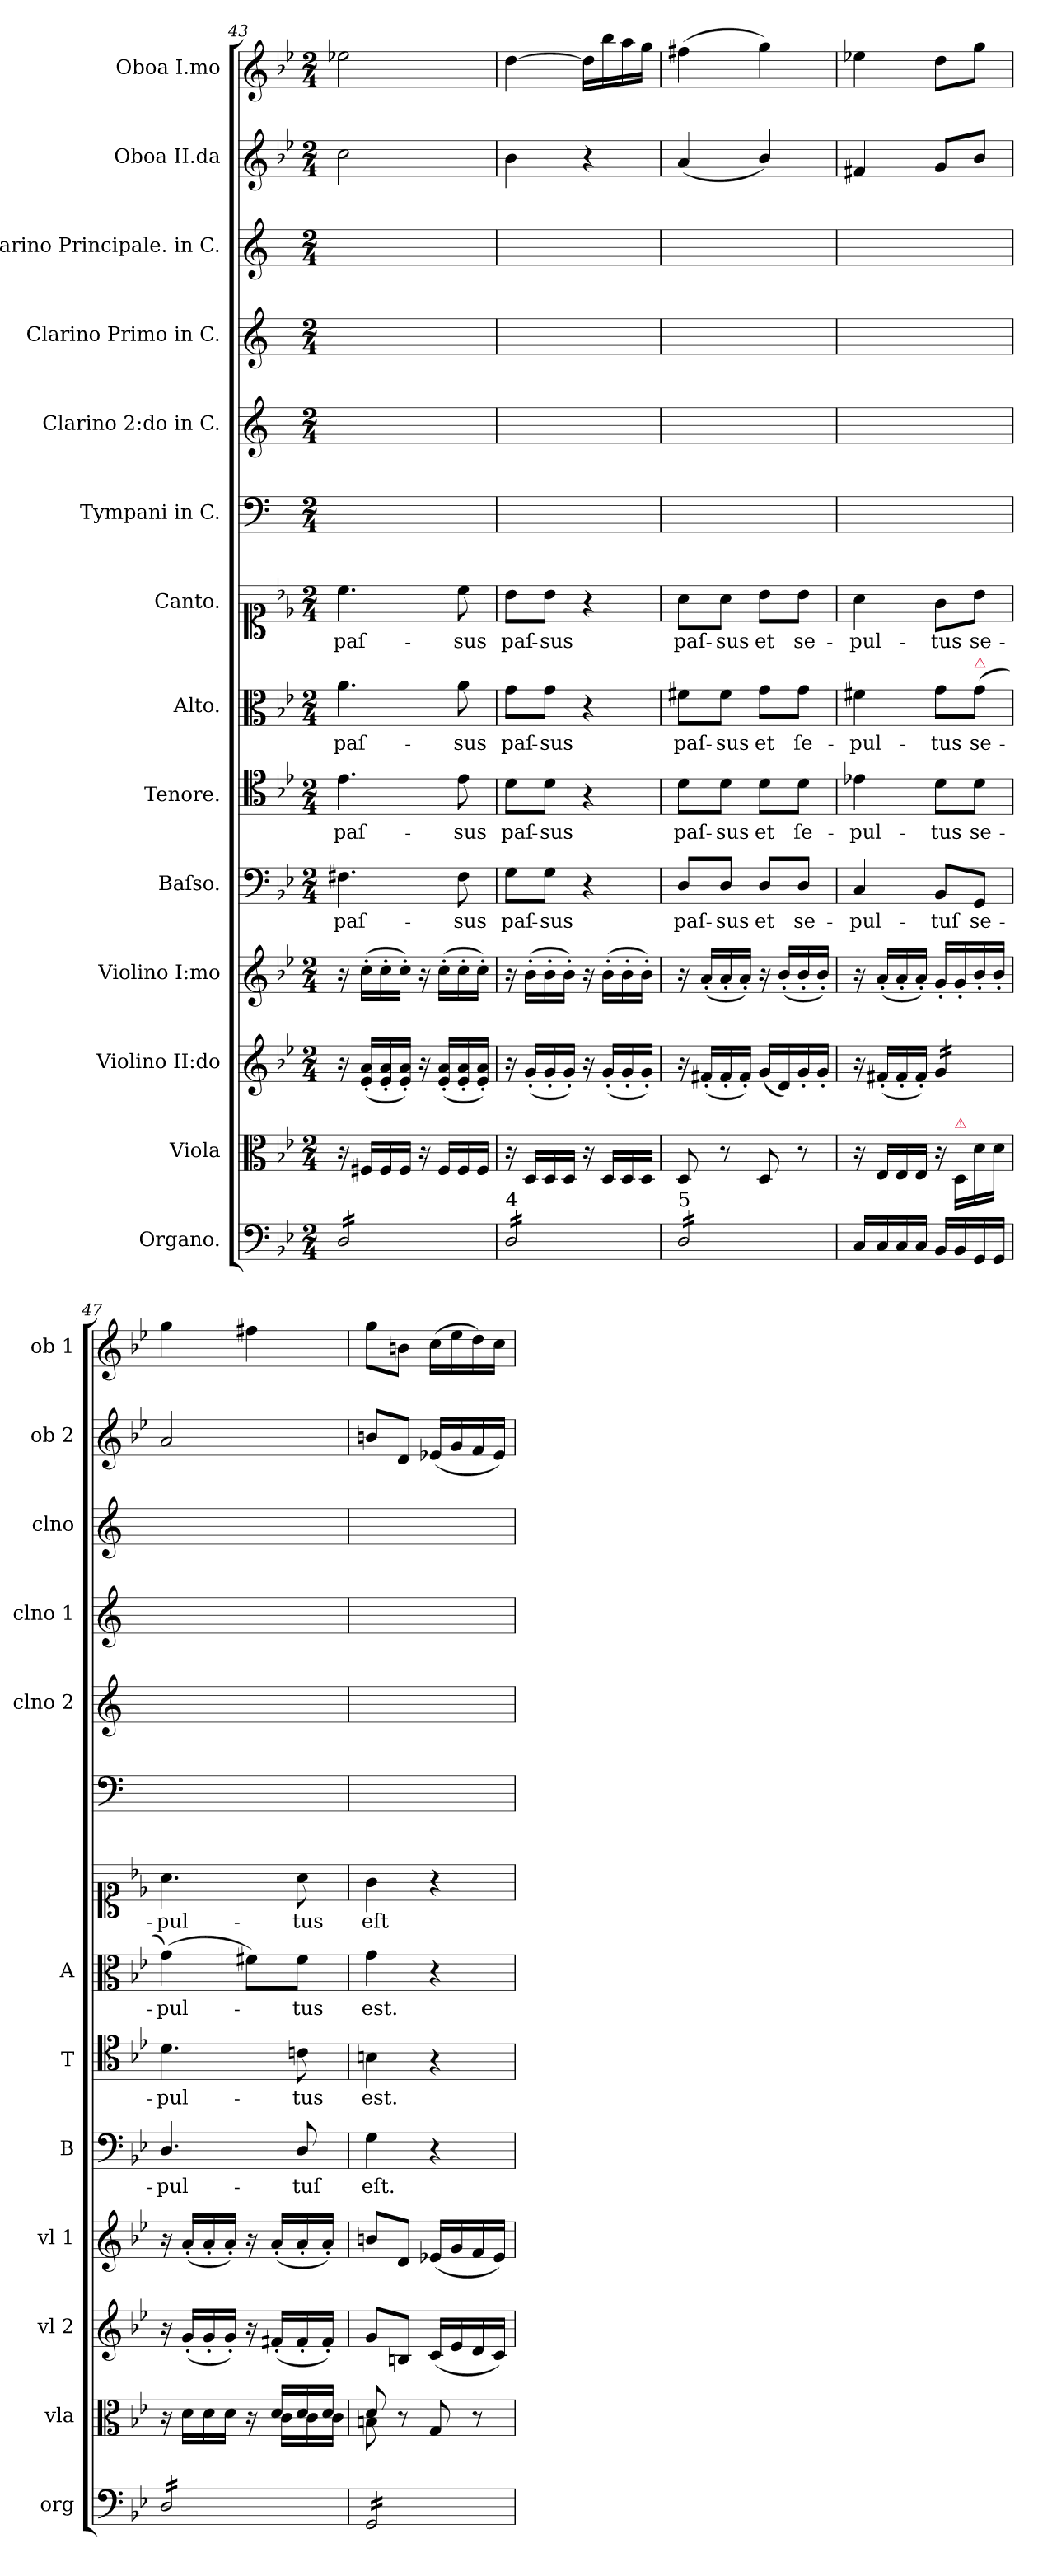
**kern	**kern	**kern	**kern	**kern	**text	**kern	**text	**kern	**text	**kern	**text	**kern	**kern	**kern	**kern	**kern	**kern
*part14	*part13	*part12	*part11	*part10	*part10	*part9	*part9	*part8	*part8	*part7	*part7	*part6	*part5	*part4	*part3	*part2	*part1
*staff14	*staff13	*staff12	*staff11	*staff10	*staff10	*staff9	*staff9	*staff8	*staff8	*staff7	*staff7	*staff6	*staff5	*staff4	*staff3	*staff2	*staff1
*I"Organo.	*I"Viola	*I"Violino II:do	*I"Violino I:mo	*I"Baſso.	*	*I"Tenore.	*	*I"Alto.	*	*I"Canto.	*	*I"Tympani in C.	*I"Clarino 2:do in C.	*I"Clarino Primo in C.	*I"Clarino Principale. in C.	*I"Oboa II.da	*I"Oboa I.mo
*I'org	*I'vla	*I'vl 2	*I'vl 1	*I'B	*	*I'T	*	*I'A	*	*	*	*	*I'clno 2	*I'clno 1	*I'clno	*I'ob 2	*I'ob 1
*clefF4	*clefC3	*clefG2	*clefG2	*clefF4	*	*clefC4	*	*clefC3	*	*clefC1	*	*clefF4	*clefG2	*clefG2	*clefG2	*clefG2	*clefG2
*k[b-e-]	*k[b-e-]	*k[b-e-]	*k[b-e-]	*k[b-e-]	*	*k[b-e-]	*	*k[b-e-]	*	*k[b-e-]	*	*k[]	*k[]	*k[]	*k[]	*k[b-e-]	*k[b-e-]
*g:	*g:	*g:	*g:	*g:	*	*g:	*	*g:	*	*g:	*	*	*	*	*	*g:	*g:
*M2/4	*M2/4	*M2/4	*M2/4	*M2/4	*	*M2/4	*	*M2/4	*	*M2/4	*	*M2/4	*M2/4	*M2/4	*M2/4	*M2/4	*M2/4
=43	=43	=43	=43	=43	=43	=43	=43	=43	=43	=43	=43	=43	=43	=43	=43	=43	=43
!LO:TX:a:t=3	!	!	!	!	!	!	!	!	!	!	!	!	!	!	!	!	!
!	!	!	!	!	!LO:LY:i	!	!LO:LY:i	!	!LO:LY:i	!	!LO:LY:i	!	!	!	!	!	!
*tremolo	*	*	*	*	*	*	*	*	*	*	*	*	*	*	*	*	*
16D/LL	16r	16r	16r	4.F#X\	paſ-	4.e-\	paſ-	4.a\	paſ-	4.cc\	paſ-	2ryy	2ryy	2ryy	2ryy	2cc\	2ee-X\
16D/	16F#X/LL	(<16e-'</ 16a'</LL	(>16cc'>\LL	.	.	.	.	.	.	.	.	.	.	.	.	.	.
16D/	16F#/	16e-'</ 16a'</	16cc'>\	.	.	.	.	.	.	.	.	.	.	.	.	.	.
16D/	16F#/JJ	16e-'</ 16a'</JJ)	16cc'>\JJ)	.	.	.	.	.	.	.	.	.	.	.	.	.	.
16D/	16r	16r	16r	.	.	.	.	.	.	.	.	.	.	.	.	.	.
16D/	16F#/LL	(<16e-'</ 16a'</LL	(>16cc'>\LL	.	.	.	.	.	.	.	.	.	.	.	.	.	.
!	!	!	!	!	!LO:LY:i	!	!LO:LY:i	!	!LO:LY:i	!	!LO:LY:i	!	!	!	!	!	!
16D/	16F#/	16e-'</ 16a'</	16cc'>\	8F#\	-sus	8e-\	-sus	8a\	-sus	8cc\	-sus	.	.	.	.	.	.
16D/JJ	16F#/JJ	16e-'</ 16a'</JJ)	16cc'>\JJ)	.	.	.	.	.	.	.	.	.	.	.	.	.	.
=44	=44	=44	=44	=44	=44	=44	=44	=44	=44	=44	=44	=44	=44	=44	=44	=44	=44
!LO:TX:a:t=4	!	!	!	!	!	!	!	!	!	!	!	!	!	!	!	!	!
!	!	!	!	!	!LO:LY:i	!	!LO:LY:i	!	!LO:LY:i	!	!LO:LY:i	!	!	!	!	!	!
16D/LL	16r	16r	16r	8G\L	paſ-	8d\L	paſ-	8g\L	paſ-	8b-\L	paſ-	2ryy	2ryy	2ryy	2ryy	4b-\	[4dd\
16D/	16D/LL	(<16g'</LL	(>16b-'>\LL	.	.	.	.	.	.	.	.	.	.	.	.	.	.
!	!	!	!	!	!LO:LY:i	!	!LO:LY:i	!	!LO:LY:i	!	!LO:LY:i	!	!	!	!	!	!
16D/	16D/	16g'</	16b-'>\	8G\J	-sus	8d\J	-sus	8g\J	-sus	8b-\J	-sus	.	.	.	.	.	.
16D/	16D/JJ	16g'</JJ)	16b-'>\JJ)	.	.	.	.	.	.	.	.	.	.	.	.	.	.
16D/	16r	16r	16r	4r	.	4r	.	4r	.	4r	.	.	.	.	.	4r	16dd\LL]
16D/	16D/LL	(<16g'</LL	(>16b-'>\LL	.	.	.	.	.	.	.	.	.	.	.	.	.	16bb-\
16D/	16D/	16g'</	16b-'>\	.	.	.	.	.	.	.	.	.	.	.	.	.	16aa\
16D/JJ	16D/JJ	16g'</JJ)	16b-'>\JJ)	.	.	.	.	.	.	.	.	.	.	.	.	.	16gg\JJ
=45	=45	=45	=45	=45	=45	=45	=45	=45	=45	=45	=45	=45	=45	=45	=45	=45	=45
!LO:TX:a:t=5	!	!	!	!	!	!	!	!	!	!	!	!	!	!	!	!	!
!	!	!	!	!	!LO:LY:i	!	!LO:LY:i	!	!LO:LY:i	!	!LO:LY:i	!	!	!	!	!	!
16D/LL	8D/	16r	16r	8D/L	paſ-	8d\L	paſ-	8f#X\L	paſ-	8a\L	paſ-	2ryy	2ryy	2ryy	2ryy	(<4a/	(>4ff#X\
16D/	.	(<16f#X'</LL	(<16a'</LL	.	.	.	.	.	.	.	.	.	.	.	.	.	.
!	!	!	!	!	!LO:LY:i	!	!LO:LY:i	!	!LO:LY:i	!	!LO:LY:i	!	!	!	!	!	!
16D/	8r	16f#'</	16a'</	8D/J	sus	8d\J	sus	8f#\J	sus	8a\J	sus	.	.	.	.	.	.
16D/	.	16f#'</JJ)	16a'</JJ)	.	.	.	.	.	.	.	.	.	.	.	.	.	.
16D/	8D/	(<16g/LL	16r	8D/L	et	8d\L	et	8g\L	et	8b-\L	et	.	.	.	.	4b-/)	4gg\)
16D/	.	16d/)	(<16b-'</LL	.	.	.	.	.	.	.	.	.	.	.	.	.	.
16D/	8r	16g'</	16b-'</	8D/J	se-	8d\J	ſe-	8g\J	ſe-	8b-\J	se-	.	.	.	.	.	.
16D/JJ	.	16g'</JJ	16b-'</JJ)	.	.	.	.	.	.	.	.	.	.	.	.	.	.
*Xtremolo	*	*	*	*	*	*	*	*	*	*	*	*	*	*	*	*	*
=46	=46	=46	=46	=46	=46	=46	=46	=46	=46	=46	=46	=46	=46	=46	=46	=46	=46
16C/LL	16r	16r	16r	4C/	-pul-	4e-X\	-pul-	4f#X\	-pul-	4a\	-pul-	2ryy	2ryy	2ryy	2ryy	4f#X/	4ee-X\
16C/	16E-/LL	(<16f#X'</LL	(<16a'</LL	.	.	.	.	.	.	.	.	.	.	.	.	.	.
16C/	16E-/	16f#'</	16a'</	.	.	.	.	.	.	.	.	.	.	.	.	.	.
16C/JJ	16E-/JJ	16f#'</JJ)	16a'</JJ)	.	.	.	.	.	.	.	.	.	.	.	.	.	.
*	*	*tremolo	*	*	*	*	*	*	*	*	*	*	*	*	*	*	*
16BB-/LL	16r	16g/LL	16g'</LL	8BB-/L	-tuſ	8d\L	-tus	8g\L	-tus	8g\L	-tus	.	.	.	.	8g/L	8dd\L
!	!LO:TX:a:color=crimson:t=⚠	!	!	!	!	!	!	!	!	!	!	!	!	!	!	!	!
16BB-/	16D/LL	16g/	16g'</	.	.	.	.	.	.	.	.	.	.	.	.	.	.
!	!	!	!	!	!	!	!	!LO:TX:a:color=crimson:t=⚠	!	!	!	!	!	!	!	!	!
16GG/	16d\	16g/	16b-'</	8GG/J	se-	8d\J	se-	(>8g\J	se-	8b-\J	se-	.	.	.	.	8b-/J	8gg\J
16GG/JJ	16d\JJ	16g/JJ	16b-'</JJ	.	.	.	.	.	.	.	.	.	.	.	.	.	.
*	*	*Xtremolo	*	*	*	*	*	*	*	*	*	*	*	*	*	*	*
=47	=47	=47	=47	=47	=47	=47	=47	=47	=47	=47	=47	=47	=47	=47	=47	=47	=47
*	*^	*	*	*	*	*	*	*	*	*	*	*	*	*	*	*	*
*tremolo	*	*	*	*	*	*	*	*	*	*	*	*	*	*	*	*	*	*
16D/LL	16r	4ryy	16r	16r	4.D/	-pul-	4.d\	-pul-	(>4g\)	-pul-	4.a\	-pul-	2ryy	2ryy	2ryy	2ryy	2a/	4gg\
16D/	16d\LL	.	(<16g'</LL	(<16a'</LL	.	.	.	.	.	.	.	.	.	.	.	.	.	.
16D/	16d\	.	16g'</	16a'</	.	.	.	.	.	.	.	.	.	.	.	.	.	.
16D/	16d\JJ	.	16g'</JJ)	16a'</JJ)	.	.	.	.	.	.	.	.	.	.	.	.	.	.
16D/	16r	16ryy	16r	16r	.	.	.	.	8f#X\L)	.	.	.	.	.	.	.	.	4ff#X\
16D/	16d/LL	16c\LL	(<16f#X'</LL	(<16a'</LL	.	.	.	.	.	.	.	.	.	.	.	.	.	.
16D/	16d/	16c\	16f#'</	16a'</	8D/	-tuſ	8cn\	-tus	8f#\J	-tus	8a\	-tus	.	.	.	.	.	.
16D/JJ	16d/JJ	16c\JJ	16f#'</JJ)	16a'</JJ)	.	.	.	.	.	.	.	.	.	.	.	.	.	.
=48	=48	=48	=48	=48	=48	=48	=48	=48	=48	=48	=48	=48	=48	=48	=48	=48	=48	=48
16GG/LL	8d/	8Bn\	8g/L	8bn/L	4G\	eſt.	4Bn\	est.	4g\	est.	4g\	eſt	2ryy	2ryy	2ryy	2ryy	8bn/L	8gg\L
16GG/	.	.	.	.	.	.	.	.	.	.	.	.	.	.	.	.	.	.
16GG/	8r	4.ryy	8Bn/J	8d/J	.	.	.	.	.	.	.	.	.	.	.	.	8d/J	8bn\J
16GG/	.	.	.	.	.	.	.	.	.	.	.	.	.	.	.	.	.	.
16GG/	8G/	.	(<16c/LL	(<16e-X/LL	4r	.	4r	.	4r	.	4r	.	.	.	.	.	(<16e-X/LL	(>16cc\LL
16GG/	.	.	16e-/	16g/	.	.	.	.	.	.	.	.	.	.	.	.	16g/	16ee-\
16GG/	8r	.	16d/	16f/	.	.	.	.	.	.	.	.	.	.	.	.	16f/	16dd\)
16GG/JJ	.	.	16c/JJ)	16e-/JJ)	.	.	.	.	.	.	.	.	.	.	.	.	16e-/JJ)	16cc\JJ
*Xtremolo	*	*	*	*	*	*	*	*	*	*	*	*	*	*	*	*	*	*
*	*v	*v	*	*	*	*	*	*	*	*	*	*	*	*	*	*	*	*
=	=	=	=	=	=	=	=	=	=	=	=	=	=	=	=	=	=
*-	*-	*-	*-	*-	*-	*-	*-	*-	*-	*-	*-	*-	*-	*-	*-	*-	*-
